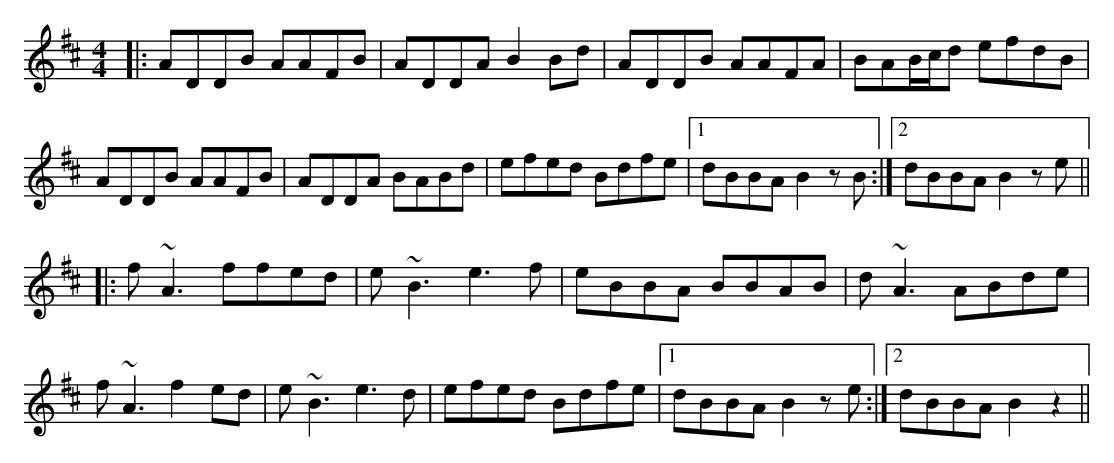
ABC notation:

X:1
M:4/4
K:D
|:ADDB AAFB|ADDA B2 Bd|ADDB AAFA|BAB/c/d efdB|
ADDB AAFB|ADDA BABd|efed Bdfe|1 dBBA B2 z B:|2 dBBA B2 ze||
|:f ~A3 ffed|e ~B3 e3 f|eBBA BBAB|d~A3 ABde|
f ~A3 f2 ed|e~B3 e3 d|efed Bdfe|1 dBBA B2 z e:|2 dBBA B2 z2||
